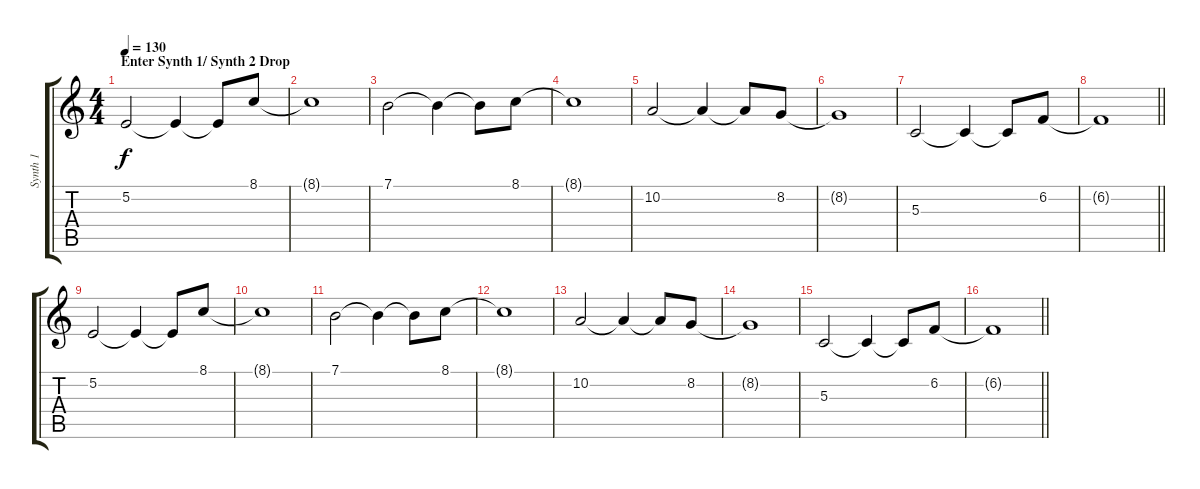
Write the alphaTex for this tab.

\track ("Synth 1" "Synth 1") {instrument fx7echoes}
\staff {score tabs}
\tuning (E4 B3 G3 D3 A2 E2) {hide}
\ts (4 4)
\section ("" "Enter Synth 1/ Synth 2 Drop")
\tempo 130
\clef g2
\ks c
5.2.2{dy f} 5.2{t}.4 5.2{t}.8 8.1.8 |
8.1{t}.1 |
7.1.2 7.1{t}.4 7.1{t}.8 8.1.8 |
8.1{t}.1 |
10.2.2 10.2{t}.4 10.2{t}.8 8.2.8 |
8.2{t}.1 |
5.3.2 5.3{t}.4 5.3{t}.8 6.2.8 |
\barLineRight lightlight
6.2{t}.1 |
5.2.2 5.2{t}.4 5.2{t}.8 8.1.8 |
8.1{t}.1 |
7.1.2 7.1{t}.4 7.1{t}.8 8.1.8 |
8.1{t}.1 |
10.2.2 10.2{t}.4 10.2{t}.8 8.2.8 |
8.2{t}.1 |
5.3.2 5.3{t}.4 5.3{t}.8 6.2.8 |
\barLineRight lightlight
6.2{t}.1
